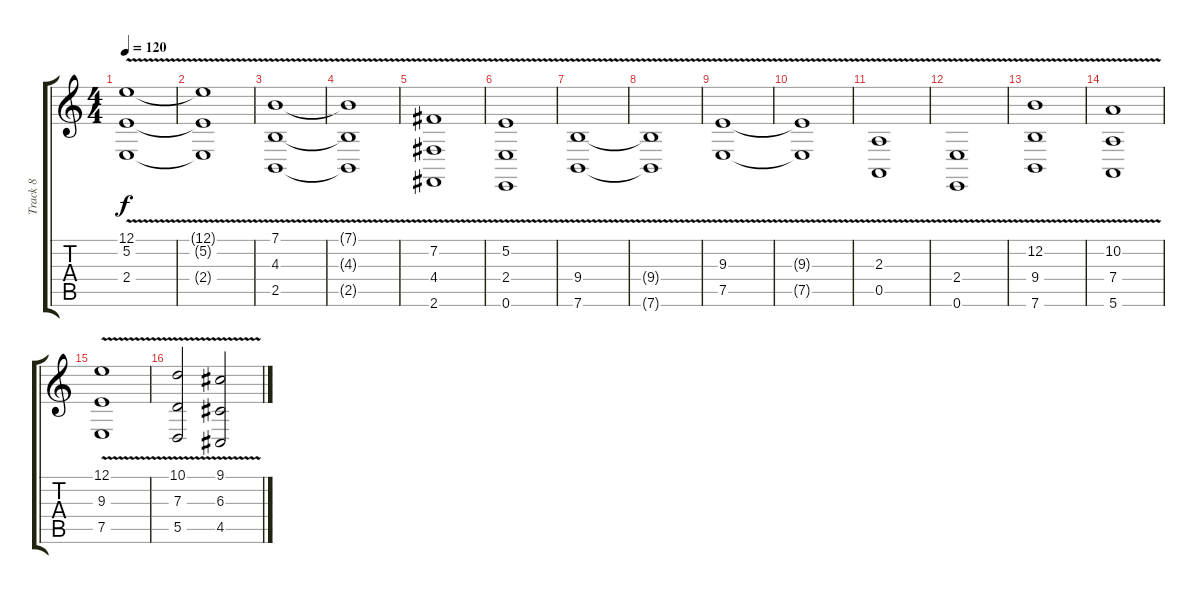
\track ("Track 8" "Track 8") {instrument pad8sweep}
\staff {score tabs}
\tuning (E4 B3 G3 D3 A2 E2) {hide}
\ts (4 4)
\tempo 120
\clef g2
\ks c
(12.1{v} 5.2{v} 2.4{v}).1{dy f} |
(12.1{v t} 5.2{v t} 2.4{v t}).1 |
(7.1{v} 4.3{v} 2.5{v}).1 |
(7.1{v t} 4.3{v t} 2.5{v t}).1 |
(7.2{v} 4.4{v} 2.6{v}).1 |
(5.2{v} 2.4{v} 0.6{v}).1 |
(9.4 7.6{v}).1 |
(9.4{v t} 7.6{v t}).1 |
(9.3{v} 7.5{v}).1 |
(9.3{v t} 7.5{v t}).1 |
(2.3{v} 0.5{v}).1 |
(2.4{v} 0.6{v}).1 |
(12.2{v} 9.4{v} 7.6{v}).1 |
(10.2{v} 7.4{v} 5.6{v}).1 |
(12.1{v} 9.3{v} 7.5{v}).1 |
(10.1{v} 7.3{v} 5.5{v}).2 (9.1{v} 6.3{v} 4.5{v}).2
